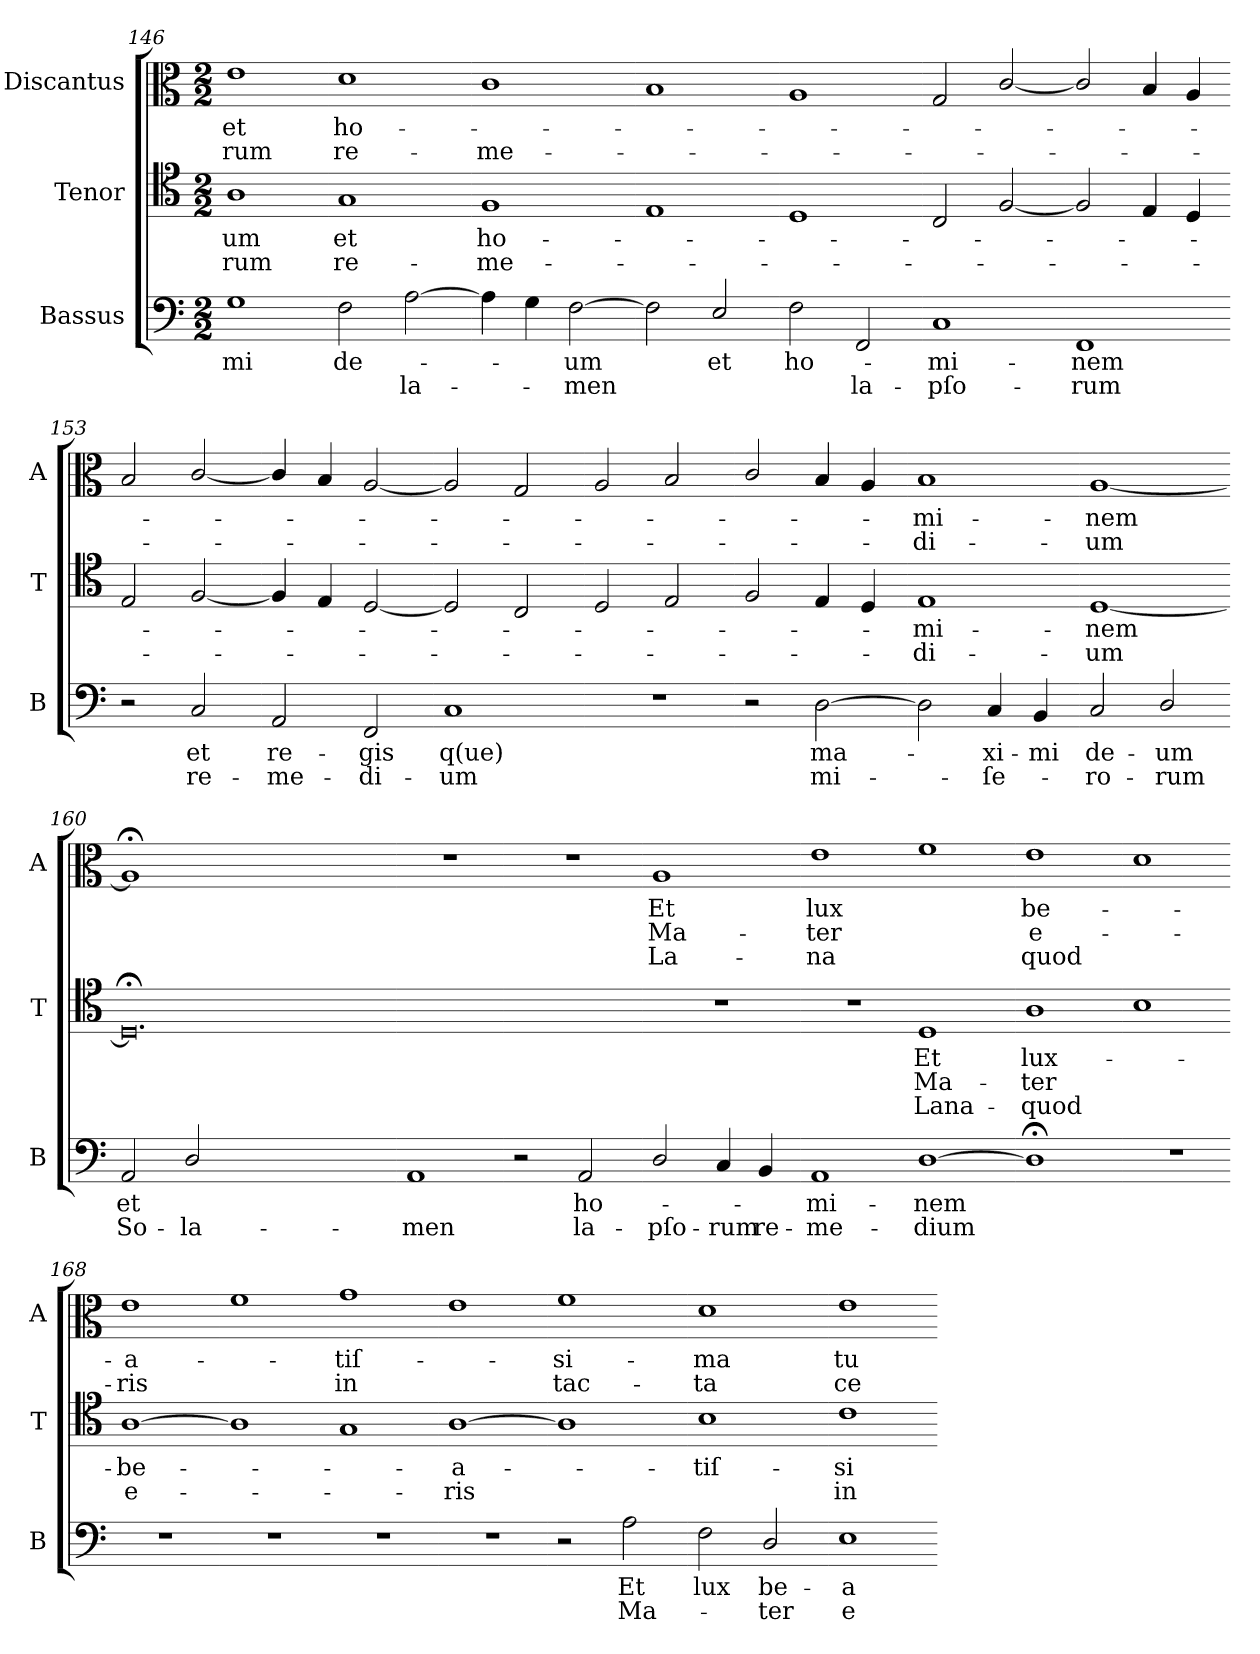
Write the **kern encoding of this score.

**kern	**text	**text	**kern	**text	**text	**text	**kern	**text	**text	**text
*part3	*part3	*part3	*part2	*part2	*part2	*part2	*part1	*part1	*part1	*part1
*staff3	*staff3	*staff3	*staff2	*staff2	*staff2	*staff2	*staff1	*staff1	*staff1	*staff1
*I"Bassus	*	*	*I"Tenor	*	*	*	*I"Discantus	*	*	*
*I'B	*	*	*I'T	*	*	*	*I'A	*	*	*
*clefF4	*	*	*clefC4	*	*	*	*clefC3	*	*	*
*k[]	*	*	*k[]	*	*	*	*k[]	*	*	*
*C:	*	*	*C:	*	*	*	*C:	*	*	*
*M2/2	*	*	*M2/2	*	*	*	*M2/2	*	*	*
=146	=146	=146	=146	=146	=146	=146	=146	=146	=146	=146
1G	-mi	.	1A	-um	-rum	.	1e	et	-rum	.
=147-	=147-	=147-	=147-	=147-	=147-	=147-	=147-	=147-	=147-	=147-
2F\	de-	.	1G	et	re-	.	1d	ho-	re-	.
[2A\	.	-la-	.	.	.	.	.	.	.	.
=148-	=148-	=148-	=148-	=148-	=148-	=148-	=148-	=148-	=148-	=148-
4A\]	.	.	1F	ho-	-me-	.	1c	.	-me-	.
4G\	.	.	.	.	.	.	.	.	.	.
[2F\	-um	-men	.	.	.	.	.	.	.	.
=149-	=149-	=149-	=149-	=149-	=149-	=149-	=149-	=149-	=149-	=149-
2F\]	.	.	1E	.	.	.	1B	.	.	.
2E/	et	.	.	.	.	.	.	.	.	.
=150-	=150-	=150-	=150-	=150-	=150-	=150-	=150-	=150-	=150-	=150-
2F\	ho-	.	1D	.	.	.	1A	.	.	.
2FF/	.	la-	.	.	.	.	.	.	.	.
=151-	=151-	=151-	=151-	=151-	=151-	=151-	=151-	=151-	=151-	=151-
1C	-mi-	-pſo-	2C/	.	.	.	2G/	.	.	.
.	.	.	[2F/	.	.	.	[2c/	.	.	.
=152-	=152-	=152-	=152-	=152-	=152-	=152-	=152-	=152-	=152-	=152-
1FF	-nem	-rum	2F/]	.	.	.	2c/]	.	.	.
.	.	.	4E/	.	.	.	4B/	.	.	.
.	.	.	4D/	.	.	.	4A/	.	.	.
=153-	=153-	=153-	=153-	=153-	=153-	=153-	=153-	=153-	=153-	=153-
2r	.	.	2E/	.	.	.	2B/	.	.	.
!	!LO:LY:i	!	!	!	!	!	!	!	!	!
2C/	et	re-	[2F/	.	.	.	[2c/	.	.	.
=154-	=154-	=154-	=154-	=154-	=154-	=154-	=154-	=154-	=154-	=154-
!	!LO:LY:i	!	!	!	!	!	!	!	!	!
2AA/	re-	-me-	4F/]	.	.	.	4c/]	.	.	.
.	.	.	4E/	.	.	.	4B/	.	.	.
!	!LO:LY:i	!	!	!	!	!	!	!	!	!
2FF/	-gis	-di-	[2D/	.	.	.	[2A/	.	.	.
=155-	=155-	=155-	=155-	=155-	=155-	=155-	=155-	=155-	=155-	=155-
!	!LO:LY:i	!	!	!	!	!	!	!	!	!
1C	q(ue)	-um	2D/]	.	.	.	2A/]	.	.	.
.	.	.	2C/	.	.	.	2G/	.	.	.
=156-	=156-	=156-	=156-	=156-	=156-	=156-	=156-	=156-	=156-	=156-
1r	.	.	2D/	.	.	.	2A/	.	.	.
.	.	.	2E/	.	.	.	2B/	.	.	.
=157-	=157-	=157-	=157-	=157-	=157-	=157-	=157-	=157-	=157-	=157-
2r	.	.	2F/	.	.	.	2c/	.	.	.
!	!LO:LY:i	!LO:LY:i	!	!	!	!	!	!	!	!
[2D\	ma-	mi-	4E/	.	.	.	4B/	.	.	.
.	.	.	4D/	.	.	.	4A/	.	.	.
=158-	=158-	=158-	=158-	=158-	=158-	=158-	=158-	=158-	=158-	=158-
2D\]	.	.	1E	mi-	-di-	.	1B	mi-	di-	.
!	!LO:LY:i	!LO:LY:i	!	!	!	!	!	!	!	!
4C/	-xi-	-ſe-	.	.	.	.	.	.	.	.
!	!LO:LY:i	!	!	!	!	!	!	!	!	!
4BB/	-mi	.	.	.	.	.	.	.	.	.
=159-	=159-	=159-	=159-	=159-	=159-	=159-	=159-	=159-	=159-	=159-
!	!LO:LY:i	!LO:LY:i	!	!	!	!	!	!	!	!
2C/	de-	-ro-	[1D	-nem	-um	.	[1A	-nem	-um	.
!	!LO:LY:i	!LO:LY:i	!	!	!	!	!	!	!	!
2D/	-um	-rum	.	.	.	.	.	.	.	.
=160-	=160-	=160-	=160-	=160-	=160-	=160-	=160-	=160-	=160-	=160-
!	!LO:LY:i	!LO:LY:i	!	!	!	!	!	!	!	!
2AA/	et	So-	0.D;<]	.	.	.	1A;<]	.	.	.
!	!	!LO:LY:i	!	!	!	!	!	!	!	!
2D/	.	la-	.	.	.	.	.	.	.	.
0ryy	.	.	.	.	.	.	0ryy	.	.	.
=161-	=161-	=161-	=161-	=161-	=161-	=161-	=161-	=161-	=161-	=161-
!	!	!LO:LY:i	!	!	!	!	!	!	!	!
1AA	.	-men	1ryy	.	.	.	1r	.	.	.
=162-	=162-	=162-	=162-	=162-	=162-	=162-	=162-	=162-	=162-	=162-
2r	.	.	1ryy	.	.	.	1r	.	.	.
!	!LO:LY:i	!LO:LY:i	!	!	!	!	!	!	!	!
2AA/	ho-	la-	.	.	.	.	.	.	.	.
=163-	=163-	=163-	=163-	=163-	=163-	=163-	=163-	=163-	=163-	=163-
!	!	!LO:LY:i	!	!	!	!	!	!	!	!
2D/	.	-pſo-	1r	.	.	.	1A	Et	Ma-	La-
!	!	!LO:LY:i	!	!	!	!	!	!	!	!
4C/	.	-rum	.	.	.	.	.	.	.	.
!	!	!LO:LY:i	!	!	!	!	!	!	!	!
4BB/	.	re-	.	.	.	.	.	.	.	.
=164-	=164-	=164-	=164-	=164-	=164-	=164-	=164-	=164-	=164-	=164-
!	!LO:LY:i	!LO:LY:i	!	!	!	!	!	!	!	!
1AA	-mi-	-me-	1r	.	.	.	1e	lux	-ter	-na
=165-	=165-	=165-	=165-	=165-	=165-	=165-	=165-	=165-	=165-	=165-
!	!LO:LY:i	!LO:LY:i	!	!	!	!	!	!	!	!
[1D	-nem	-dium	1D	Et	Ma-	Lana-	1f	.	.	.
=166-	=166-	=166-	=166-	=166-	=166-	=166-	=166-	=166-	=166-	=166-
1D;<]	.	.	1A	lux-	-ter	-quod	1e	be-	e-	quod
=167-	=167-	=167-	=167-	=167-	=167-	=167-	=167-	=167-	=167-	=167-
1r	.	.	1B	.	.	.	1d	.	.	.
=168-	=168-	=168-	=168-	=168-	=168-	=168-	=168-	=168-	=168-	=168-
1r	.	.	[1A	-be-	e-	.	1e	-a-	-ris	.
=169-	=169-	=169-	=169-	=169-	=169-	=169-	=169-	=169-	=169-	=169-
1r	.	.	1A]	.	.	.	1f	.	.	.
=170-	=170-	=170-	=170-	=170-	=170-	=170-	=170-	=170-	=170-	=170-
1r	.	.	1G	.	.	.	1g	-tiſ-	in	.
=171-	=171-	=171-	=171-	=171-	=171-	=171-	=171-	=171-	=171-	=171-
1r	.	.	[1A	a-	ris	.	1e	.	.	.
=172-	=172-	=172-	=172-	=172-	=172-	=172-	=172-	=172-	=172-	=172-
2r	.	.	1A]	.	.	.	1f	-si-	tac-	.
2A\	Et	Ma-	.	.	.	.	.	.	.	.
=173-	=173-	=173-	=173-	=173-	=173-	=173-	=173-	=173-	=173-	=173-
2F\	lux	.	1B	-tiſ-	.	.	1d	-ma	-ta	.
2D/	be-	ter	.	.	.	.	.	.	.	.
=174-	=174-	=174-	=174-	=174-	=174-	=174-	=174-	=174-	=174-	=174-
1E	-a	e-	1c	-si-	in-	.	1e	tu-	ce-	.
=-	=-	=-	=-	=-	=-	=-	=-	=-	=-	=-
*-	*-	*-	*-	*-	*-	*-	*-	*-	*-	*-
